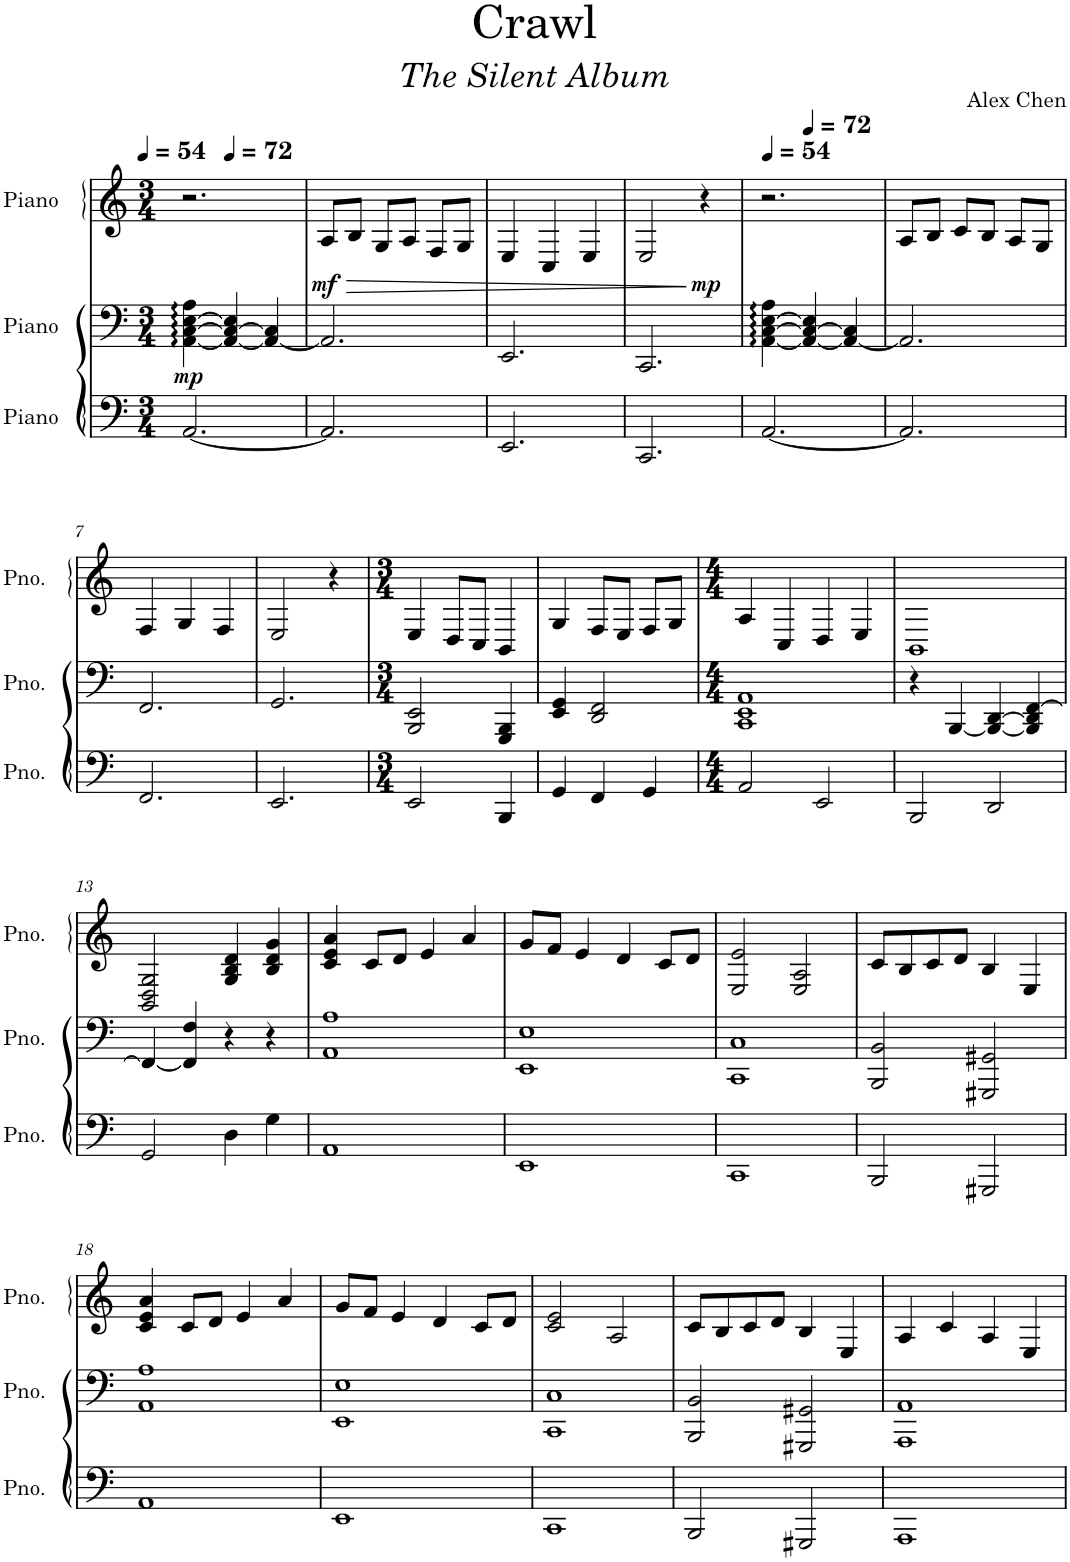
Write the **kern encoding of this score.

**kern	**kern	**dynam	**kern	**dynam
*part3	*part2	*part2	*part1	*part1
*staff3	*staff2	*staff2	*staff1	*staff1
*I"Piano	*I"Piano	*	*I"Piano	*
*I'Pno.	*I'Pno.	*	*I'Pno.	*
*clefF4	*clefF4	*	*clefG2	*
*k[]	*k[]	*	*k[]	*
*M3/4	*M3/4	*	*M3/4	*
*MM54	*MM54	*	*MM54	*
=1	=1	=1	=1	=1
!	!	!LO:DY:b	!	!
*	*	*	*^	*
[2.AA/	[4AA\:: [4C\:: [4E\:: 4A\::	mp	2.r	4ryy	.
*	*	*	*MM72	*	*
.	4AA/_ 4C/_ 4E/]	.	.	2ryy	.
.	4AA/_ 4C/]	.	.	.	.
=2	=2	=2	=2	=2	=2
!	!	!	!	!	!LO:HP:b
!	!	!	!	!	!LO:DY:n=1:b
*	*	*	*v	*v	*
2.AA/]	2.AA/]	.	8A/L	> mf
.	.	.	8B/J	.
.	.	.	8G/L	.
.	.	.	8A/J	.
.	.	.	8F/L	.
.	.	.	8G/J	.
=3	=3	=3	=3	=3
2.EE/	2.EE/	.	4E/	.
.	.	.	4C/	.
.	.	.	4E/	.
=4	=4	=4	=4	=4
2.CC/	2.CC/	.	2E/	.
!	!	!	!	!LO:DY:n=1:b
.	.	.	4r	] mp
=5	=5	=5	=5	=5
*	*	*	*MM54	*
*	*	*	*^	*
[2.AA/	[4AA\:: [4C\:: [4E\:: 4A\::	.	2.r	4ryy	.
*	*	*	*MM72	*	*
.	4AA/_ 4C/_ 4E/]	.	.	2ryy	.
.	4AA/_ 4C/]	.	.	.	.
*	*	*	*v	*v	*
=6	=6	=6	=6	=6
2.AA/]	2.AA/]	.	8A/L	.
.	.	.	8B/J	.
.	.	.	8c/L	.
.	.	.	8B/J	.
.	.	.	8A/L	.
.	.	.	8G/J	.
!!LO:LB:g=z
=7	=7	=7	=7	=7
2.FF/	2.FF/	.	4F/	.
.	.	.	4G/	.
.	.	.	4F/	.
=8	=8	=8	=8	=8
2.EE/	2.GG/	.	2E/	.
.	.	.	4r	.
=9	=9	=9	=9	=9
*M3/4	*M3/4	*	*M3/4	*
2EE/	2BBB/ 2EE/	.	4E/	.
.	.	.	8D/L	.
.	.	.	8C/J	.
4BBB/	4GGG/ 4BBB/	.	4BB/	.
=10	=10	=10	=10	=10
4GG/	4EE/ 4GG/	.	4G/	.
4FF/	2DD/ 2FF/	.	8F/L	.
.	.	.	8E/J	.
4GG/	.	.	8F/L	.
.	.	.	8G/J	.
=11	=11	=11	=11	=11
*M4/4	*M4/4	*	*M4/4	*
2AA/	1CC 1EE 1AA	.	4A/	.
.	.	.	4C/	.
2EE/	.	.	4D/	.
.	.	.	4E/	.
=12	=12	=12	=12	=12
2BBB/	4r	.	1BB	.
.	[4BBB/	.	.	.
2DD/	4BBB/_ [4DD/	.	.	.
.	4BBB/] 4DD/] [4FF/	.	.	.
!!LO:LB:g=z
=13	=13	=13	=13	=13
2GG/	4FF/_	.	2BB/ 2D/ 2G/	.
.	4FF/] 4F/	.	.	.
4D\	4r	.	4G/ 4B/ 4d/	.
4G\	4r	.	4B/ 4d/ 4g/	.
=14	=14	=14	=14	=14
1AA	1AA 1A	.	4c/ 4e/ 4a/	.
.	.	.	8c/L	.
.	.	.	8d/J	.
.	.	.	4e/	.
.	.	.	4a/	.
=15	=15	=15	=15	=15
1EE	1EE 1E	.	8g/L	.
.	.	.	8f/J	.
.	.	.	4e/	.
.	.	.	4d/	.
.	.	.	8c/L	.
.	.	.	8d/J	.
=16	=16	=16	=16	=16
1CC	1CC 1C	.	2E/ 2e/	.
.	.	.	2E/ 2A/	.
=17	=17	=17	=17	=17
2BBB/	2BBB/ 2BB/	.	8c/L	.
.	.	.	8B/	.
.	.	.	8c/	.
.	.	.	8d/J	.
2GGG#X/	2GGG#X/ 2GG#X/	.	4B/	.
.	.	.	4E/	.
!!LO:LB:g=z
=18	=18	=18	=18	=18
1AA	1AA 1A	.	4c/ 4e/ 4a/	.
.	.	.	8c/L	.
.	.	.	8d/J	.
.	.	.	4e/	.
.	.	.	4a/	.
=19	=19	=19	=19	=19
1EE	1EE 1E	.	8g/L	.
.	.	.	8f/J	.
.	.	.	4e/	.
.	.	.	4d/	.
.	.	.	8c/L	.
.	.	.	8d/J	.
=20	=20	=20	=20	=20
1CC	1CC 1C	.	2c/ 2e/	.
.	.	.	2A/	.
=21	=21	=21	=21	=21
2BBB/	2BBB/ 2BB/	.	8c/L	.
.	.	.	8B/	.
.	.	.	8c/	.
.	.	.	8d/J	.
2GGG#X/	2GGG#X/ 2GG#X/	.	4B/	.
.	.	.	4E/	.
=22	=22	=22	=22	=22
1AAA	1AAA 1AA	.	4A/	.
.	.	.	4c/	.
.	.	.	4A/	.
.	.	.	4E/	.
=	=	=	=	=
*-	*-	*-	*-	*-
